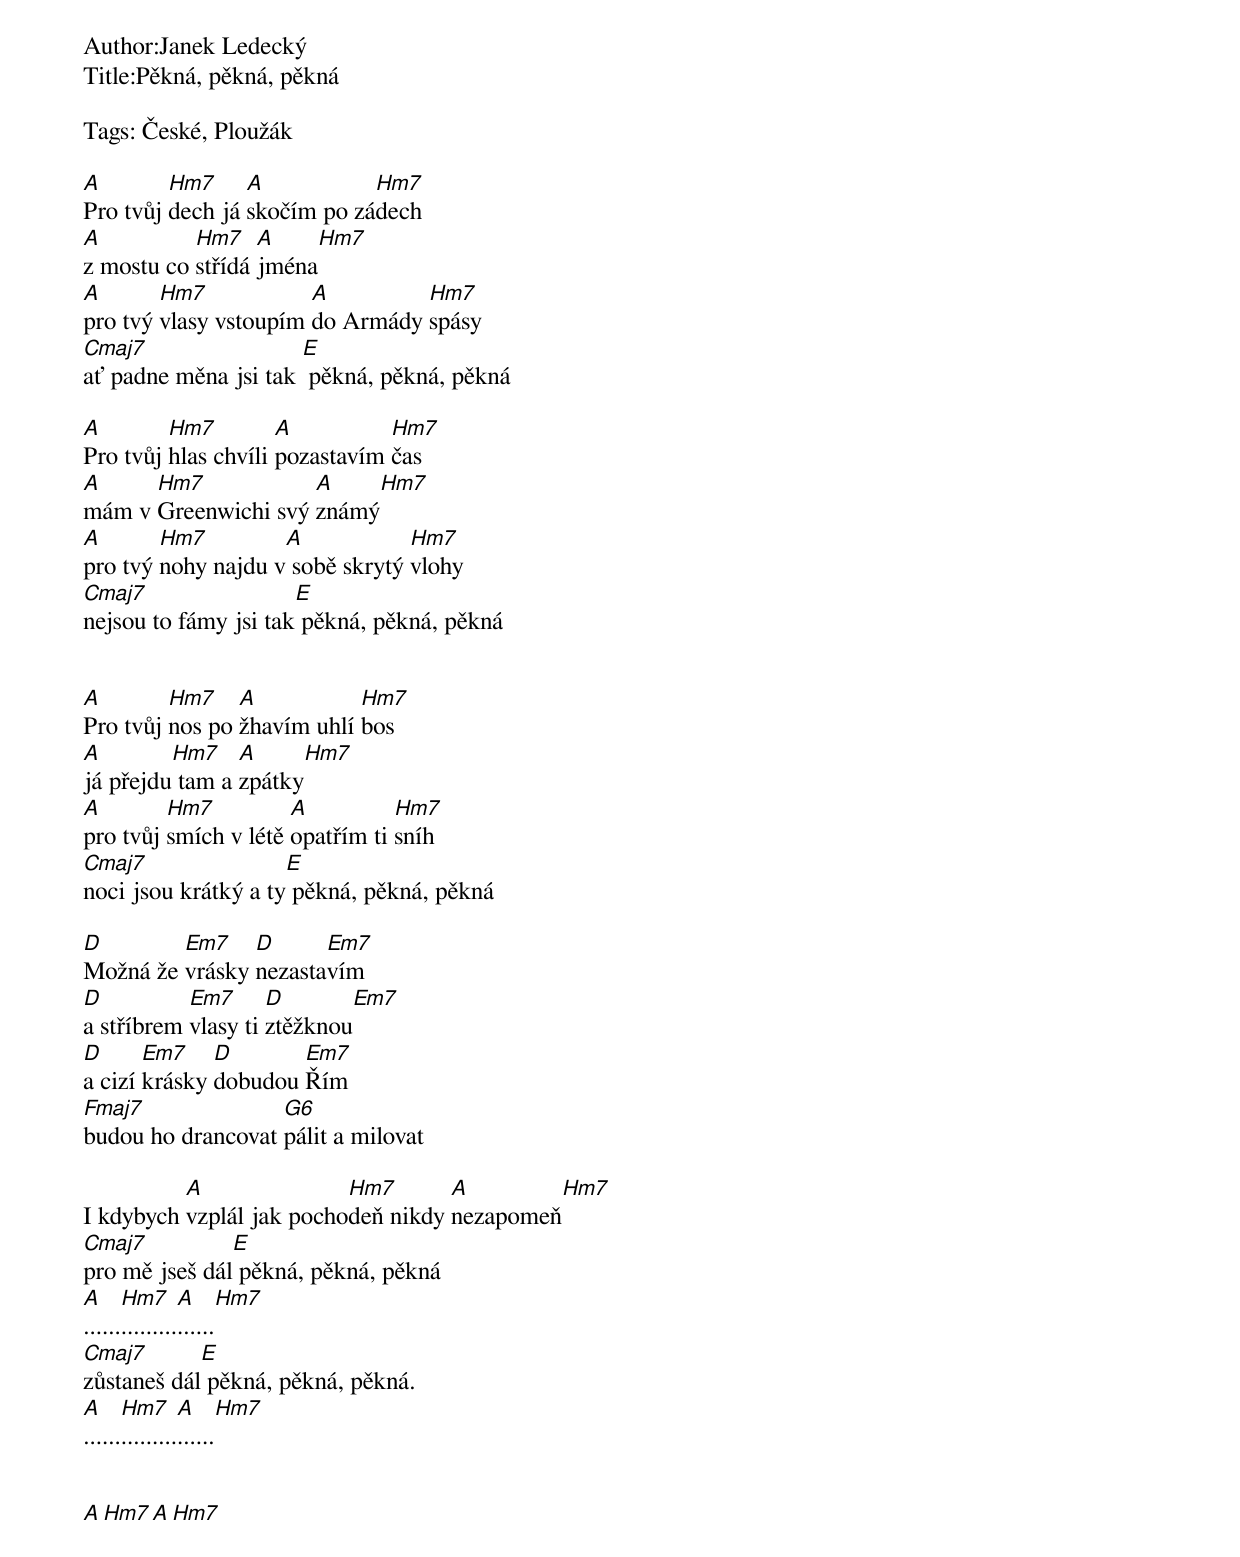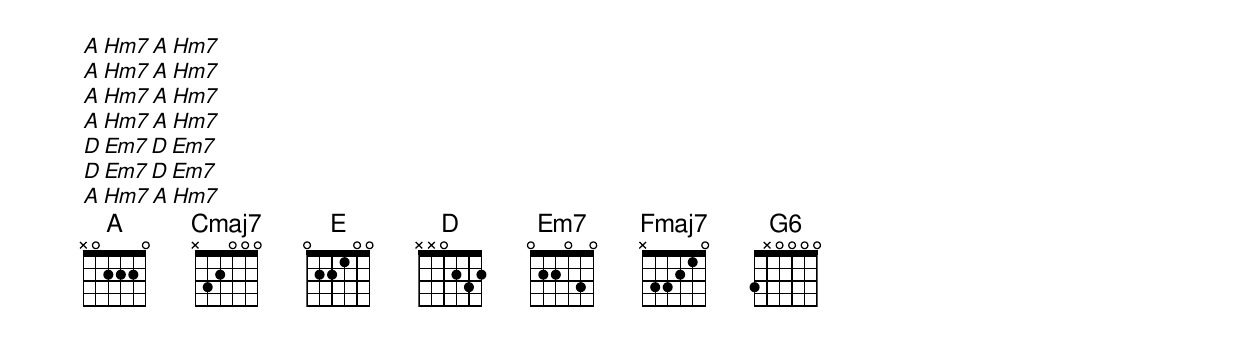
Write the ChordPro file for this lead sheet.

Author:Janek Ledecký
Title:Pěkná, pěkná, pěkná

Tags: České, Ploužák

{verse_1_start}
[A]Pro tvůj [Hm7]dech já [A]skočím po zá[Hm7]dech
[A]z mostu co [Hm7]střídá [A]jména[Hm7]
[A]pro tvý [Hm7]vlasy vstoupím [A]do Armády [Hm7]spásy
[Cmaj7]ať padne měna jsi tak [E] pěkná, pěkná, pěkná
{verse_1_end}

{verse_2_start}
[A]Pro tvůj [Hm7]hlas chvíli [A]pozastavím [Hm7]čas
[A]mám v [Hm7]Greenwichi svý [A]známý[Hm7]
[A]pro tvý [Hm7]nohy najdu v[A] sobě skrytý [Hm7]vlohy
[Cmaj7]nejsou to fámy jsi tak[E] pěkná, pěkná, pěkná
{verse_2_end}


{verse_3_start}
[A]Pro tvůj [Hm7]nos po [A]žhavím uhlí [Hm7]bos
[A]já přejdu[Hm7] tam a [A]zpátky[Hm7]
[A]pro tvůj [Hm7]smích v létě [A]opatřím ti [Hm7]sníh
[Cmaj7]noci jsou krátký a ty[E] pěkná, pěkná, pěkná
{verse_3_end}

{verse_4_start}
[D]Možná že [Em7]vrásky [D]nezasta[Em7]vím
[D]a stříbrem [Em7]vlasy ti [D]ztěžknou[Em7]
[D]a cizí [Em7]krásky [D]dobudou [Em7]Řím
[Fmaj7]budou ho drancovat [G6]pálit a milovat
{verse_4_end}

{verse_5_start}
I kdybych [A]vzplál jak pocho[Hm7]deň nikdy [A]nezapomeň[Hm7]
[Cmaj7]pro mě jseš dál[E] pěkná, pěkná, pěkná
[A]......[Hm7].........[A]......[Hm7]
[Cmaj7]zůstaneš dál[E] pěkná, pěkná, pěkná.
[A]......[Hm7].........[A]......[Hm7]
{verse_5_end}

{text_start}

[A][Hm7][A][Hm7]
[A][Hm7][A][Hm7]
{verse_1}
[A][Hm7][A][Hm7]
[A][Hm7][A][Hm7]
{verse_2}
[A][Hm7][A][Hm7]
[D][Em7][D][Em7]
[D][Em7][D][Em7]
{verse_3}
[A][Hm7][A][Hm7]
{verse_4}
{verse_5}
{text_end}
